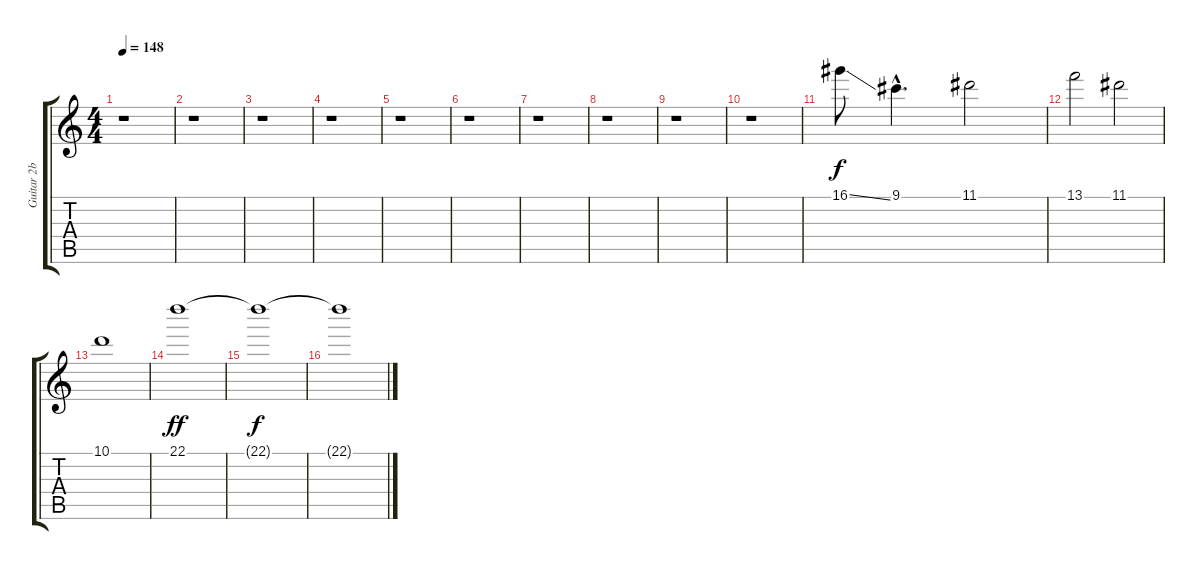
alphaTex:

\track ("Guitar 2b" "Guitar 2b") {instrument electricguitarjazz}
\staff {score tabs}
\tuning (E4 B3 G3 D3 A2 E2) {hide}
\ts (4 4)
\tempo 148
\clef g2
\ks c
r.1{dy f} |
r.1 |
r.1 |
r.1 |
r.1 |
r.1 |
r.1 |
r.1 |
r.1 |
r.1 |
16.1{ss}.8{volume 16 balance 8 instrument overdrivenguitar} 9.1{hac}.4{d} 11.1.2 |
13.1.2 11.1.2 |
10.1.1 |
22.1.1{dy ff} |
22.1{t}.1{dy f} |
22.1{t}.1
